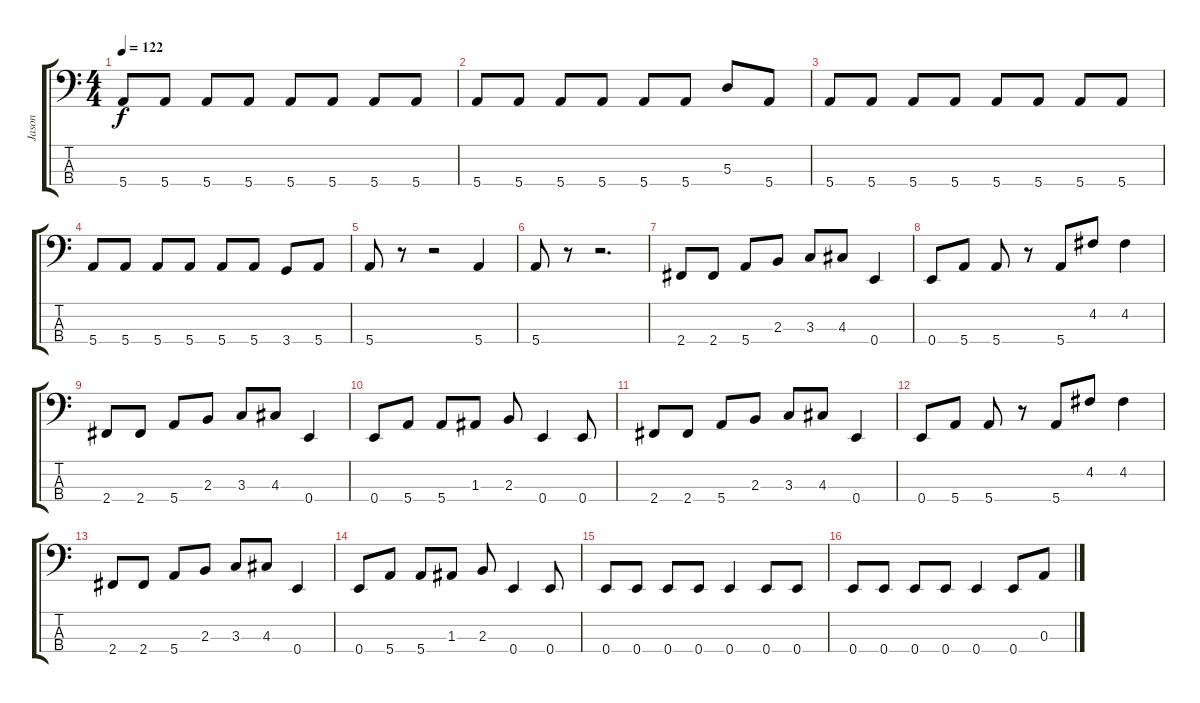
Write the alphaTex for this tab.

\track ("Jason" "Jason") {instrument electricbassfinger}
\staff {score tabs}
\tuning (G2 D2 A1 E1) {hide}
\ts (4 4)
\tempo 122
\clef f4
\ks c
5.4.8{dy f} 5.4.8 5.4.8 5.4.8 5.4.8 5.4.8 5.4.8 5.4.8 |
5.4.8 5.4.8 5.4.8 5.4.8 5.4.8 5.4.8 5.3.8 5.4.8 |
5.4.8 5.4.8 5.4.8 5.4.8 5.4.8 5.4.8 5.4.8 5.4.8 |
5.4.8 5.4.8 5.4.8 5.4.8 5.4.8 5.4.8 3.4.8 5.4.8 |
5.4.8 r.8 r.2 5.4.4 |
5.4.8 r.8 r.2{d} |
2.4.8 2.4.8 5.4.8 2.3.8 3.3.8 4.3.8 0.4.4 |
0.4.8 5.4.8 5.4.8 r.8 5.4.8 4.2.8 4.2.4 |
2.4.8 2.4.8 5.4.8 2.3.8 3.3.8 4.3.8 0.4.4 |
0.4.8 5.4.8 5.4.8 1.3.8 2.3.8 0.4.4 0.4.8 |
2.4.8 2.4.8 5.4.8 2.3.8 3.3.8 4.3.8 0.4.4 |
0.4.8 5.4.8 5.4.8 r.8 5.4.8 4.2.8 4.2.4 |
2.4.8 2.4.8 5.4.8 2.3.8 3.3.8 4.3.8 0.4.4 |
0.4.8 5.4.8 5.4.8 1.3.8 2.3.8 0.4.4 0.4.8 |
0.4.8 0.4.8 0.4.8 0.4.8 0.4.4 0.4.8 0.4.8 |
0.4.8 0.4.8 0.4.8 0.4.8 0.4.4 0.4.8 0.3.8
